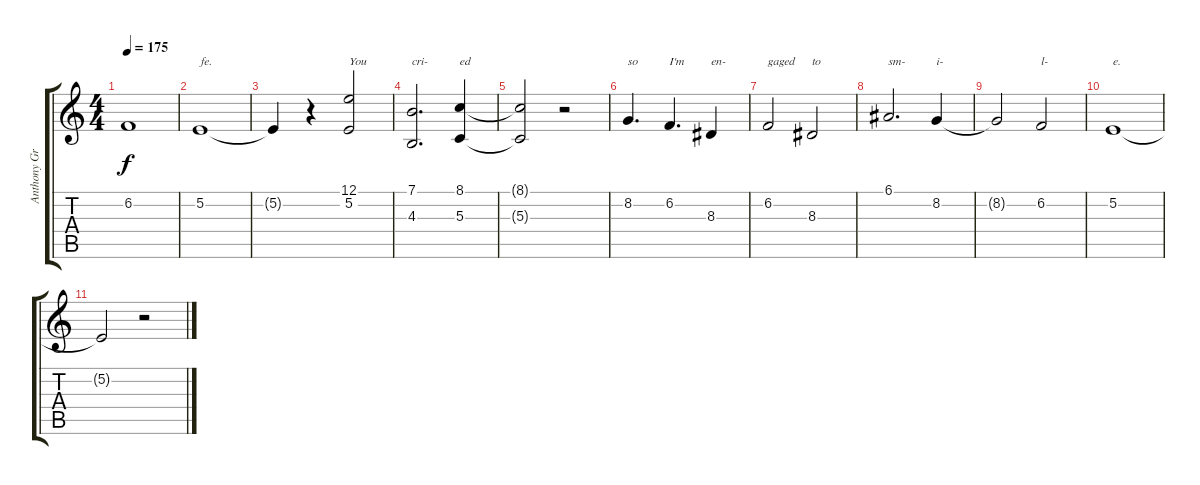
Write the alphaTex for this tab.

\track ("Anthony Green" "Anthony Gr") {instrument flute}
\staff {score tabs}
\tuning (E4 B3 G3 D3 A2 D2) {hide}
\ts (4 4)
\tempo 175
\clef g2
\ks c
6.2{t}.1{dy f} |
5.2.1{txt "fe."} |
5.2{t}.4 r.4 (12.1 5.2).2{txt "You"} |
(7.1 4.3).2{d txt "cri-"} (8.1 5.3).4{txt "ed"} |
(8.1{t} 5.3{t}).2 r.2 |
8.2.4{d txt "so"} 6.2.4{d txt "I'm"} 8.3.4{txt "en-"} |
6.2.2{txt "gaged"} 8.3.2{txt "to"} |
6.1.2{d txt "sm-"} 8.2.4{txt "i-"} |
8.2{t}.2 6.2.2{txt "l-"} |
5.2.1{txt "e."} |
5.2{t}.2 r.2
